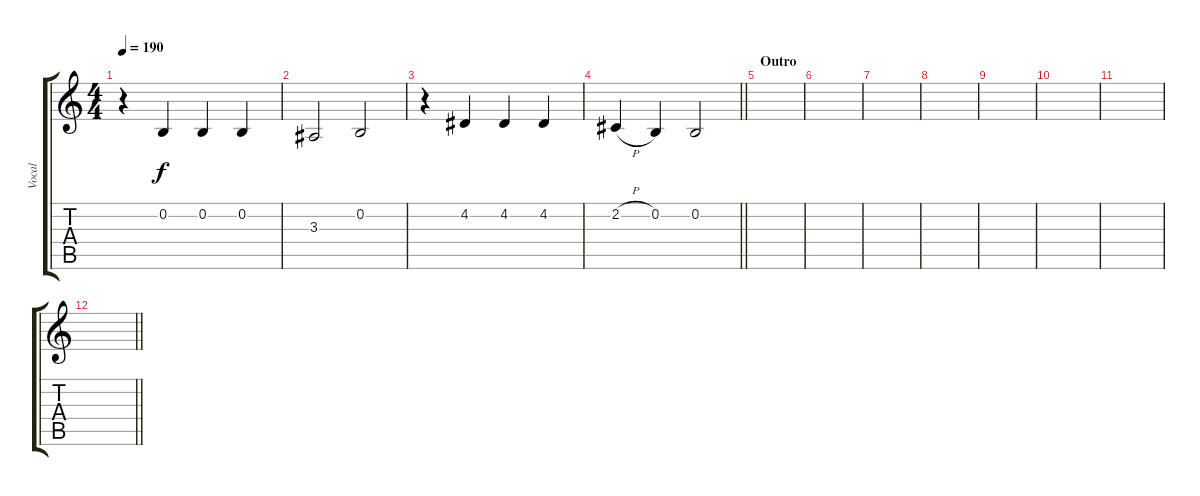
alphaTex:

\track ("Vocal" "Vocal") {instrument lead2sawtooth}
\staff {score tabs}
\tuning (E4 B3 G3 D3 A2 E2) {hide}
\ts (4 4)
\tempo 190
\clef g2
\ks c
r.4{dy f} 0.2.4 0.2.4 0.2.4 |
3.3.2 0.2.2 |
r.4 4.2.4 4.2.4 4.2.4 |
\barLineRight lightlight
2.2{h}.4 0.2.4 0.2.2 |
\section ("" "Outro")
|
|
|
|
|
|
|
\barLineRight lightlight
